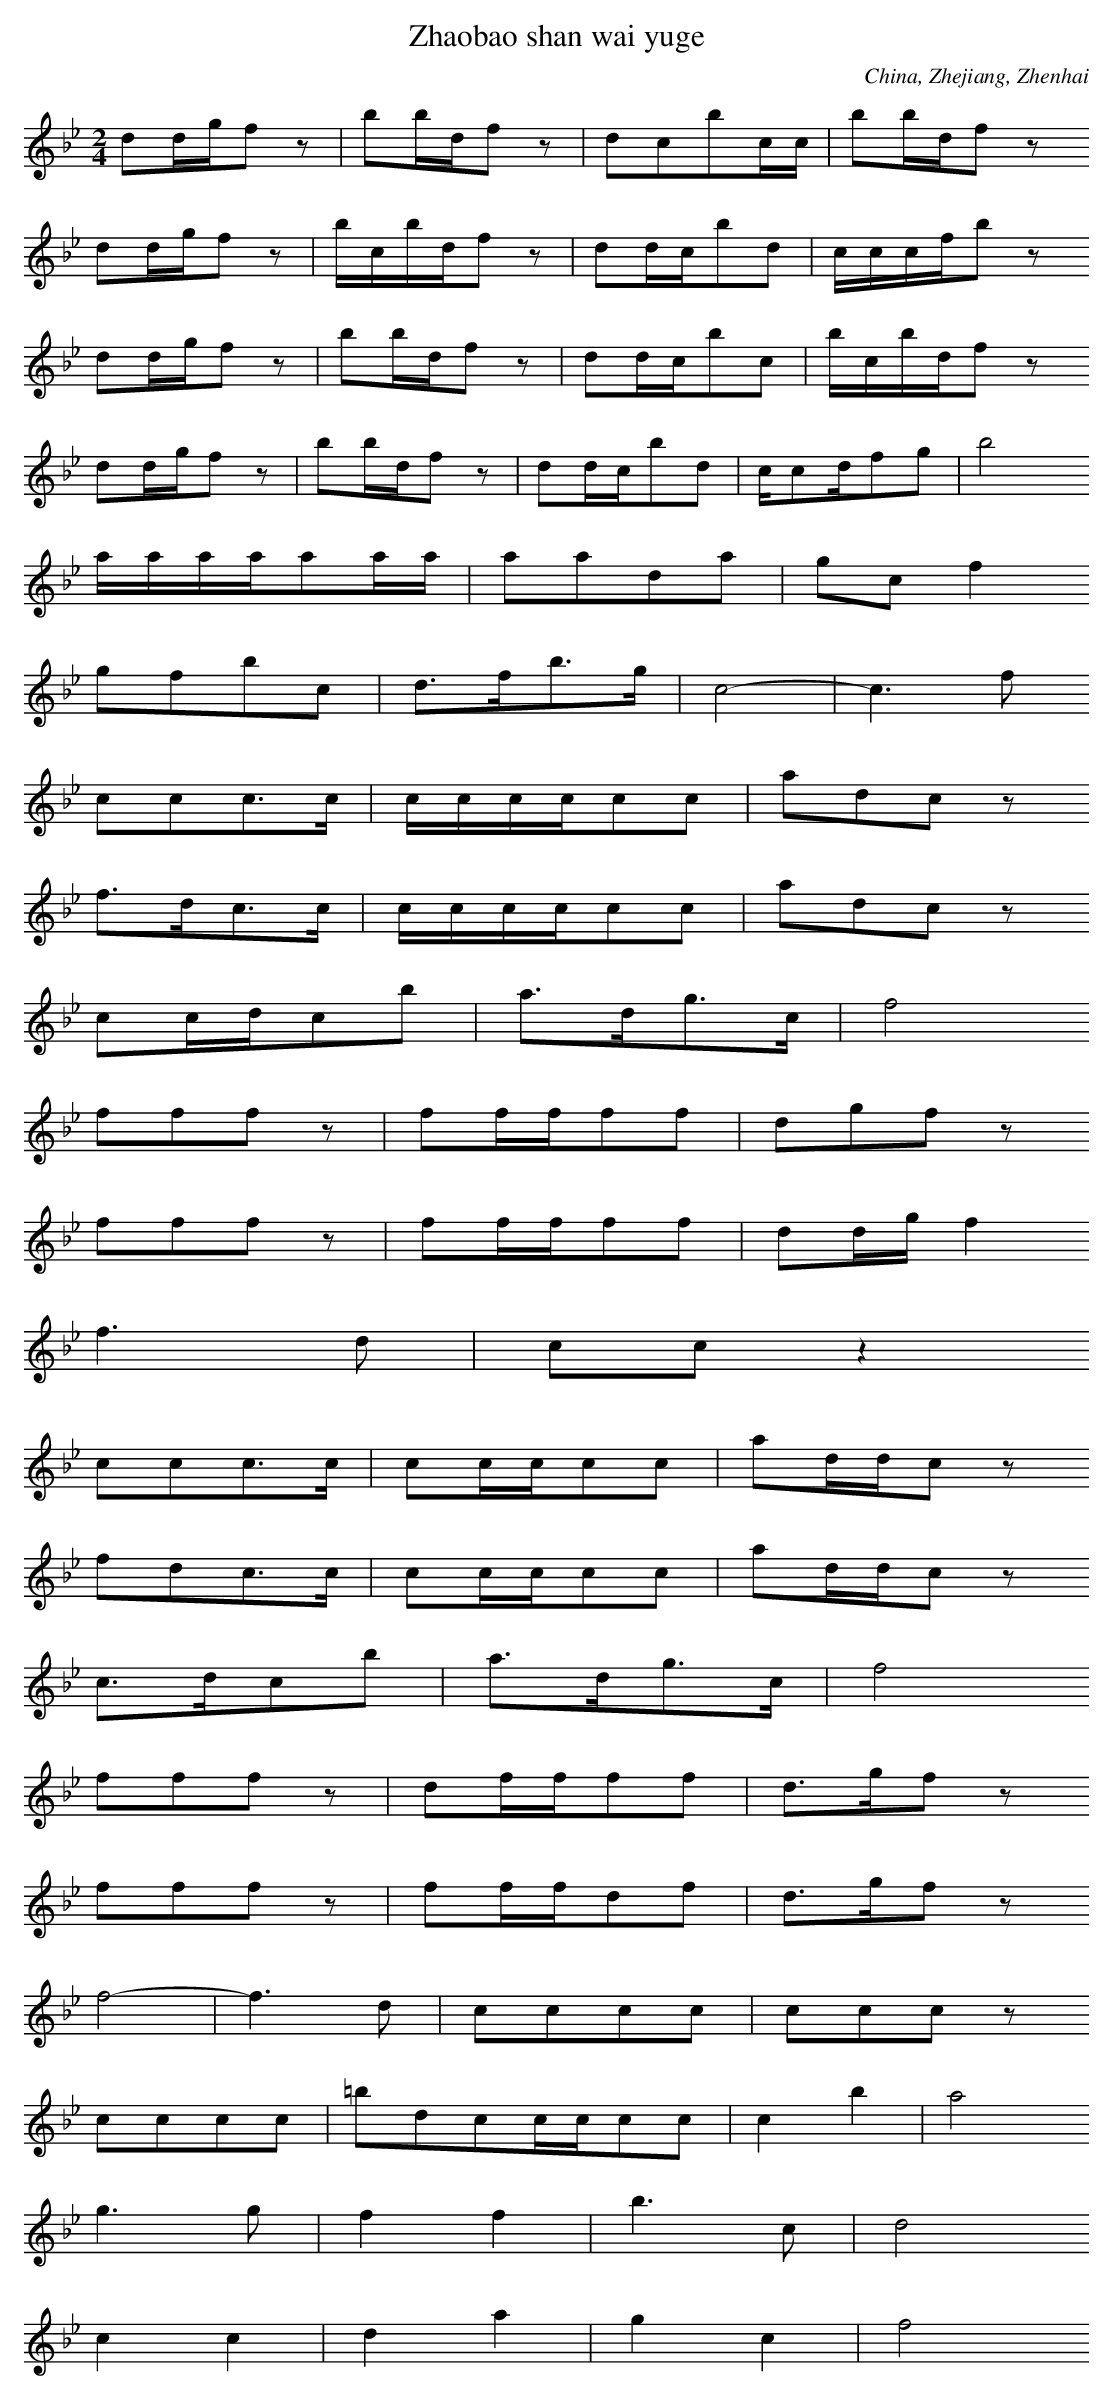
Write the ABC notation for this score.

X:1
T: Zhaobao shan wai yuge
O: China, Zhejiang, Zhenhai
M: 2/4
L: 1/16
K: Bb
d2dgf2z2 | b2bdf2z2 | d2c2b2cc | b2bdf2z2
d2dgf2z2 | bcbdf2z2 | d2dcb2d2 | cccfb2z2
d2dgf2z2 | b2bdf2z2 | d2dcb2c2 | bcbdf2z2
d2dgf2z2 | b2bdf2z2 | d2dcb2d2 | cc2df2g2 | b8
aaaaa2aa | a2a2d2a2 | g2c2f4
g2f2b2c2 | d3fb3g | c8- | c6f2
c2c2c3c | ccccc2c2 | a2d2c2z2
f3dc3c | ccccc2c2 | a2d2c2z2
c2cdc2b2 | a3dg3c | f8
f2f2f2z2 | f2fff2f2 | d2g2f2z2
f2f2f2z2 | f2fff2f2 | d2dgf4
f6d2 | c2c2z4
c2c2c3c | c2ccc2c2 | a2ddc2z2
f2d2c3c | c2ccc2c2 | a2ddc2z2
c3dc2b2 | a3dg3c | f8
f2f2f2z2 | d2fff2f2 | d3gf2z2
f2f2f2z2 | f2ffd2f2 | d3gf2z2
f8- | f6d2 | c2c2c2c2 | c2c2c2z2
c2c2c2c2 | =b2d2c2ccc2c2 | c4b4 | a8
g6g2 | f4f4 | b6c2 | d8
c4c4 | d4a4 | g4c4 | f8
